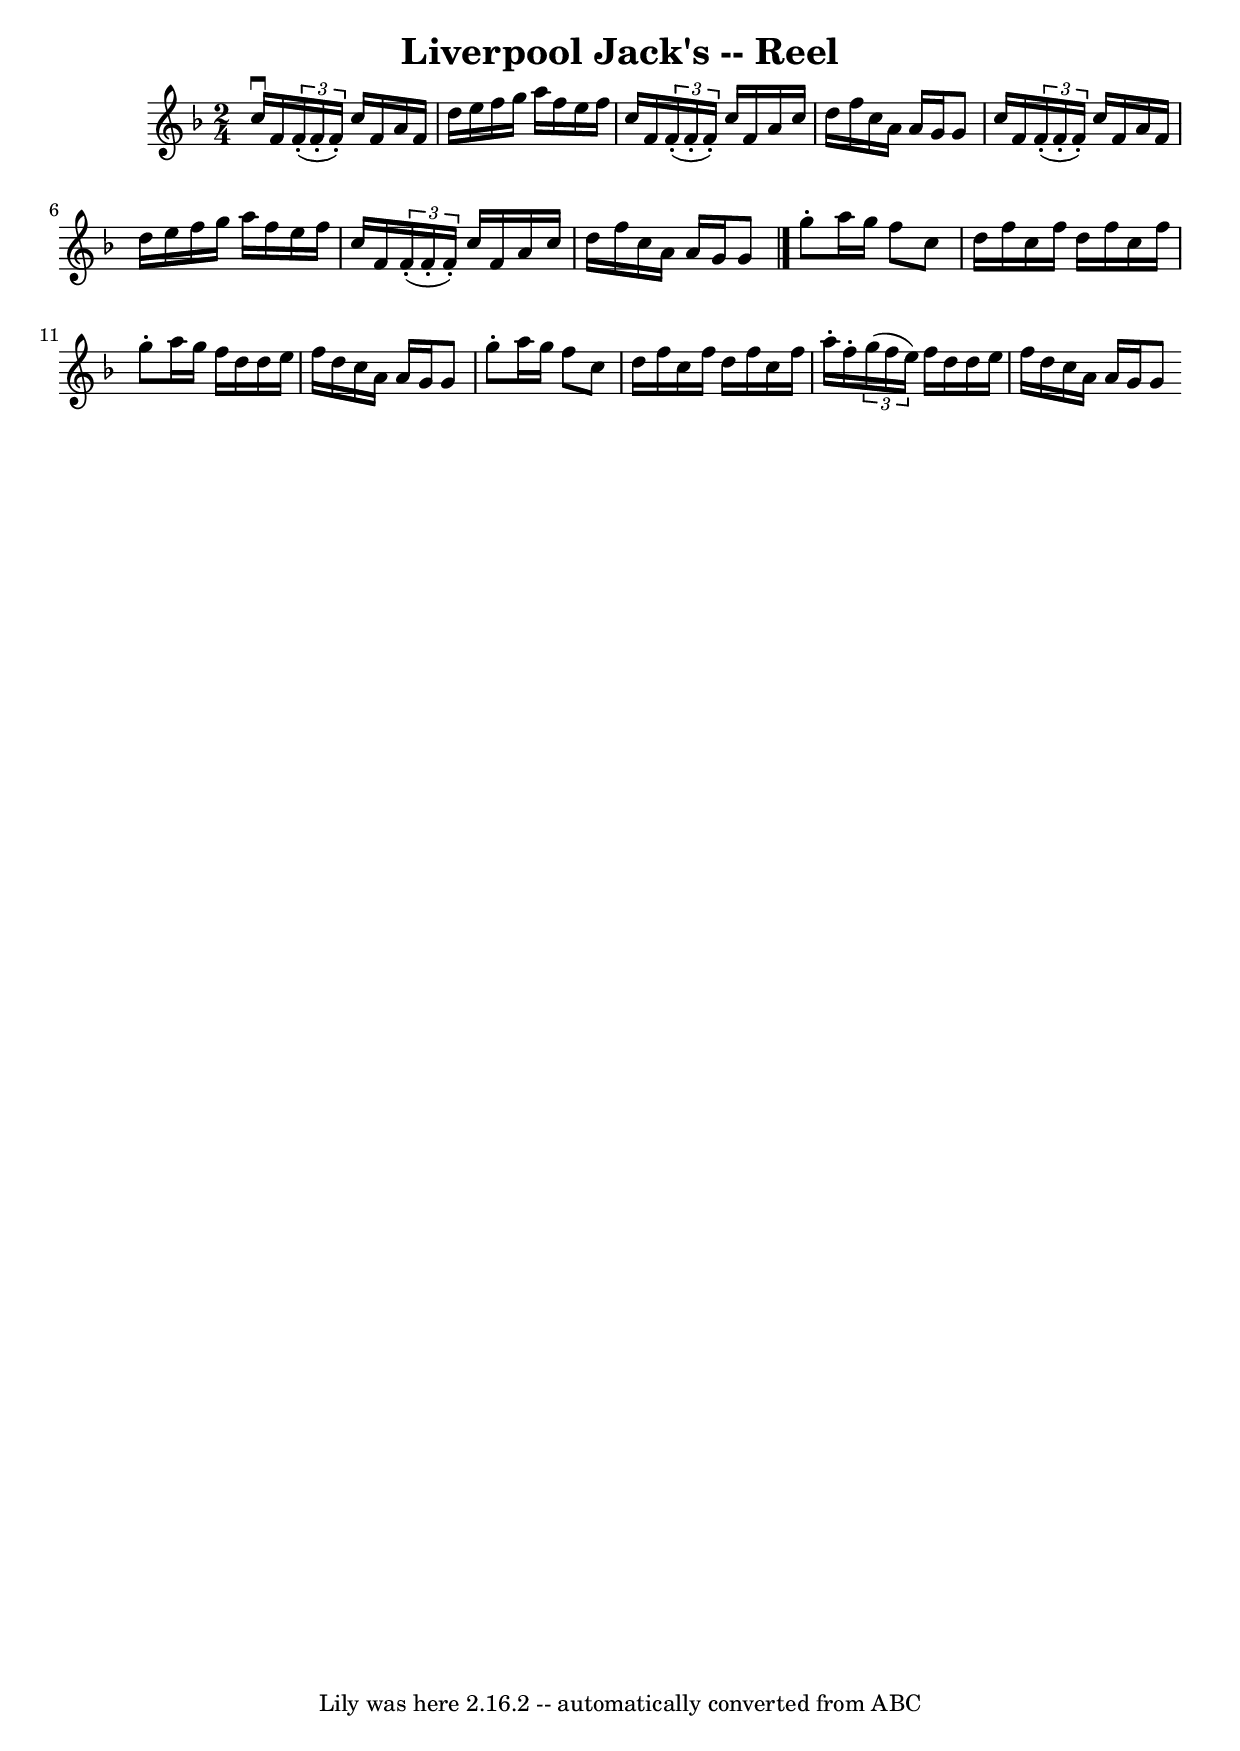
\version "2.16.2"
\include "Mammoth.ily"
\header {
  %% book = "Ryan's Mammoth Collection"
  crossRefNumber = "1"
  footnotes = "\\\\160"
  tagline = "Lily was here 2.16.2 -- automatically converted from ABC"
  title = "Liverpool Jack's -- Reel"

}
voicedefault =  {


  \time 2/4 
  \key f \major
  c''16^\downbow f'16    \times 2/3 { f'16 (-.    				      f'16-. f'16-.)  				 } c''16 f'16 a'16 f'16      |
  d''16 e''16 f''16 g''16 a''16 f''16 e''16 f''16     |
  c''16 
  f'16    \times 2/3 { f'16 (-. f'16-. f'16-.)  		 } c''16 f'16 a'16 c''16      |
  d''16 f''16 c''16 a'16 a'16 g'16 g'8     |
  c''16 f'16    \times 2/3 { f'16 (-. f'16-. f'16  			     -.)  			 } c''16 f'16 a'16 f'16      |
  d''16 e''16 f''16 g''16 a''16 f''16 e''16 f''16     |
  c''16 f'16    
  \times 2/3 { f'16 (-. f'16-. f'16-.)  	 } c''16 f'16 a'16 c''16      |
  d''16 f''16 c''16 a'16 a'16 g'16 g'8       \bar "|." g''8-. a''16 g''16 f''8 c''8     |
  d''16 f''16 c''16 f''16 d''16 f''16 c''16 f''16     |
  g''8-. a''16 g''16 f''16 d''16 d''16 e''16    |
  f''16 d''16 c''16 a'16 a'16 g'16 g'8     |
  g''8-. a''16 g''16 f''8 c''8     |
  d''16 f''16 c''16 f''16 d''16 f''16 c''16 f''16     |
  a''16-. f''16-.   \times 2/3 {      g''16 (f''16 e''16) } f''16 d''16 d''16 e''16      |
  f''16 d''16 c''16 a'16 a'16 g'16 g'8    \bar " |."   

}

\score{
  <<

    \context Staff="default"
    {
      \voicedefault 
      
    }

  >>
  \layout {
    
  }
  \midi {
  }

}
